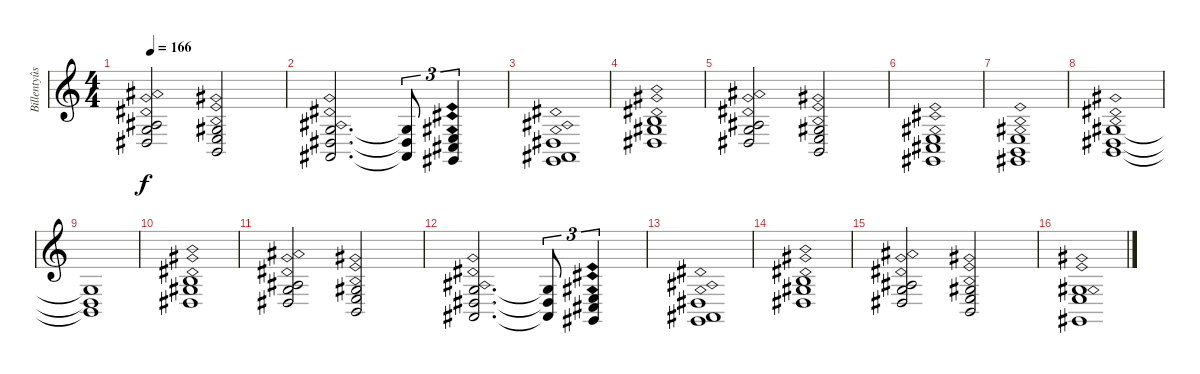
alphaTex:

\track ("Billentyûs 1 (Mats Olausson)" "Billentyûs") {instrument lead3calliope}
\staff {score}
\tuning (E4 B3 G3 D3 A2 E2) {hide}
\ts (4 4)
\tempo 166
\clef g2
\ks c
(0.3{ph 12} 8.4{ph 12} 6.5{ph 12}).2{dy f} (1.3{ph 12} 2.4{ph 12} 2.5{ph 12}).2 |
(0.3{ph 12} 1.4{ph 12} 1.5{ph 12}).2{d} (0.3{t} 1.4{t} 1.5{t}).8{tu (3 2)} (2.4{ph 12} 4.5{ph 12} 4.6{ph 12}).4{tu (3 2)} |
(1.4{ph 12} 1.5{ph 12} 3.6{ph 12}).1 |
(0.2{ph 12} 1.3{ph 12} 1.4{ph 12}).1 |
(0.3{ph 12} 8.4{ph 12} 6.5{ph 12}).2 (1.3{ph 12} 2.4{ph 12} 2.5{ph 12}).2 |
(2.4{ph 12} 4.5{ph 12} 4.6{ph 12}).1 |
(2.4{ph 12} 2.5{ph 12} 4.6{ph 12}).1 |
(1.3{ph 12} 1.4{ph 12} 2.5{ph 12}).1 |
(1.3{t} 1.4{t} 2.5{t}).1 |
(0.2{ph 12} 1.3{ph 12} 1.4{ph 12}).1{volume 8 instrument lead3calliope} |
(0.3{ph 12} 8.4{ph 12} 6.5{ph 12}).2 (1.3{ph 12} 2.4{ph 12} 2.5{ph 12}).2 |
(0.3{ph 12} 1.4{ph 12} 1.5{ph 12}).2{d} (0.3{t} 1.4{t} 1.5{t}).8{tu (3 2)} (2.4{ph 12} 4.5{ph 12} 4.6{ph 12}).4{tu (3 2)} |
(1.4{ph 12} 1.5{ph 12} 3.6{ph 12}).1 |
(0.2{ph 12} 1.3{ph 12} 1.4{ph 12}).1 |
(0.3{ph 12} 8.4{ph 12} 6.5{ph 12}).2 (1.3{ph 12} 2.4{ph 12} 2.5{ph 12}).2 |
(1.3{ph 12} 2.4{ph 12} 4.6{ph 12}).1
